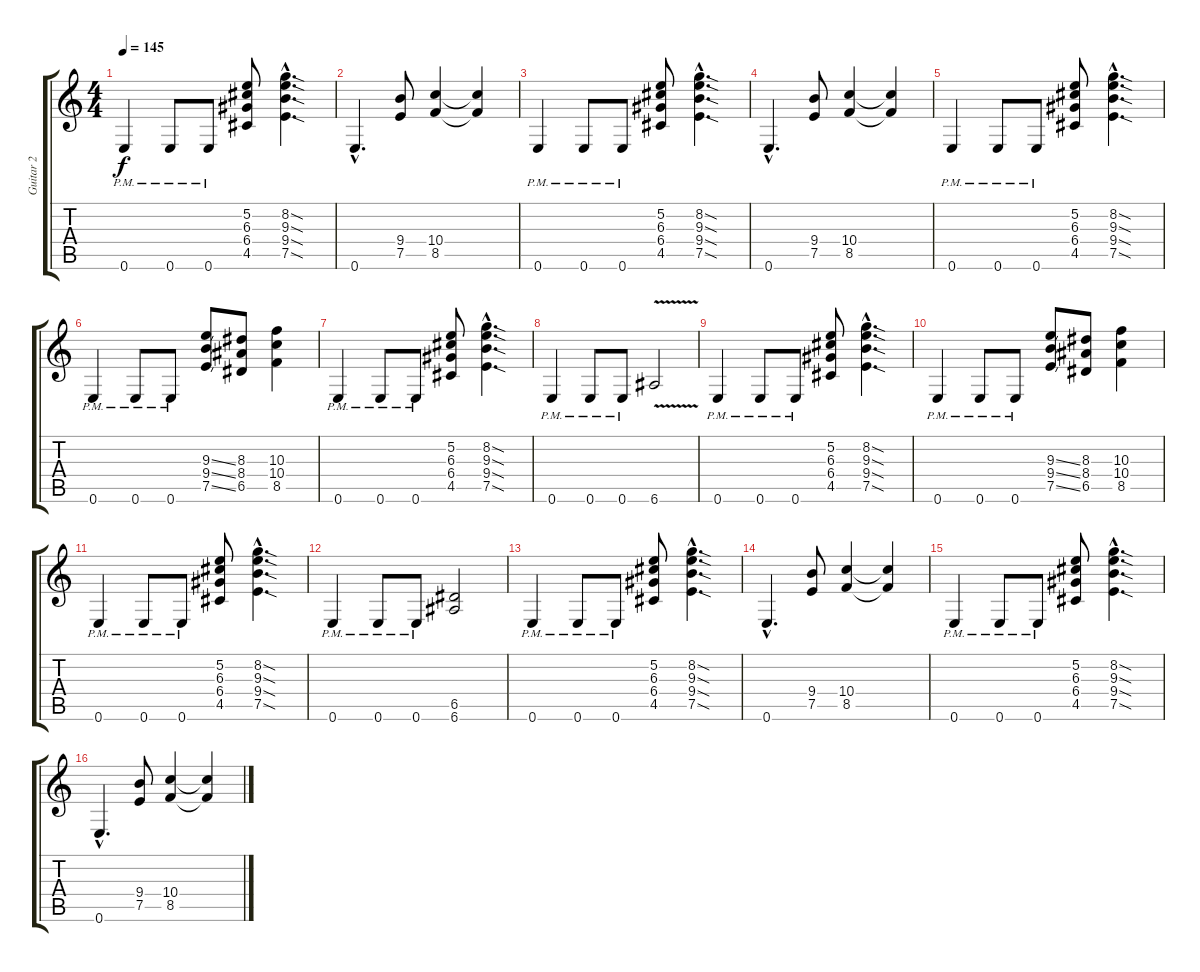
\track ("Guitar 2" "Guitar 2") {instrument distortionguitar}
\staff {score tabs}
\tuning (E4 B3 G3 D3 A2 E2) {hide}
\ts (4 4)
\tempo 145
\clef g2
\ks c
0.6{pm}.4{dy f} 0.6{pm}.8 0.6{pm}.8 (5.2 6.3 6.4 4.5).8 (8.2{sod hac} 9.3{sod hac} 9.4{sod hac} 7.5{sod hac}).4{d} |
0.6{hac}.4{d} (9.4 7.5).8 (10.4 8.5).4 (10.4{t} 8.5{t}).4 |
0.6{pm}.4 0.6{pm}.8 0.6{pm}.8 (5.2 6.3 6.4 4.5).8 (8.2{sod hac} 9.3{sod hac} 9.4{sod hac} 7.5{sod hac}).4{d} |
0.6{hac}.4{d} (9.4 7.5).8 (10.4 8.5).4 (10.4{t} 8.5{t}).4 |
0.6{pm}.4 0.6{pm}.8 0.6{pm}.8 (5.2 6.3 6.4 4.5).8 (8.2{sod hac} 9.3{sod hac} 9.4{sod hac} 7.5{sod hac}).4{d} |
0.6{pm}.4 0.6{pm}.8 0.6{pm}.8 (9.3{ss} 9.4{ss} 7.5{ss}).8 (8.3 8.4 6.5).8 (10.3 10.4 8.5).4 |
0.6{pm}.4 0.6{pm}.8 0.6{pm}.8 (5.2 6.3 6.4 4.5).8 (8.2{sod hac} 9.3{sod hac} 9.4{sod hac} 7.5{sod hac}).4{d} |
0.6{pm}.4 0.6{pm}.8 0.6{pm}.8 6.6{v}.2 |
0.6{pm}.4 0.6{pm}.8 0.6{pm}.8 (5.2 6.3 6.4 4.5).8 (8.2{sod hac} 9.3{sod hac} 9.4{sod hac} 7.5{sod hac}).4{d} |
0.6{pm}.4 0.6{pm}.8 0.6{pm}.8 (9.3{ss} 9.4{ss} 7.5{ss}).8 (8.3 8.4 6.5).8 (10.3 10.4 8.5).4 |
0.6{pm}.4 0.6{pm}.8 0.6{pm}.8 (5.2 6.3 6.4 4.5).8 (8.2{sod hac} 9.3{sod hac} 9.4{sod hac} 7.5{sod hac}).4{d} |
0.6{pm}.4 0.6{pm}.8 0.6{pm}.8 (6.5 6.6).2 |
0.6{pm}.4 0.6{pm}.8 0.6{pm}.8 (5.2 6.3 6.4 4.5).8 (8.2{sod hac} 9.3{sod hac} 9.4{sod hac} 7.5{sod hac}).4{d} |
0.6{hac}.4{d} (9.4 7.5).8 (10.4 8.5).4 (10.4{t} 8.5{t}).4 |
0.6{pm}.4 0.6{pm}.8 0.6{pm}.8 (5.2 6.3 6.4 4.5).8 (8.2{sod hac} 9.3{sod hac} 9.4{sod hac} 7.5{sod hac}).4{d} |
0.6{hac}.4{d} (9.4 7.5).8 (10.4 8.5).4 (10.4{t} 8.5{t}).4
